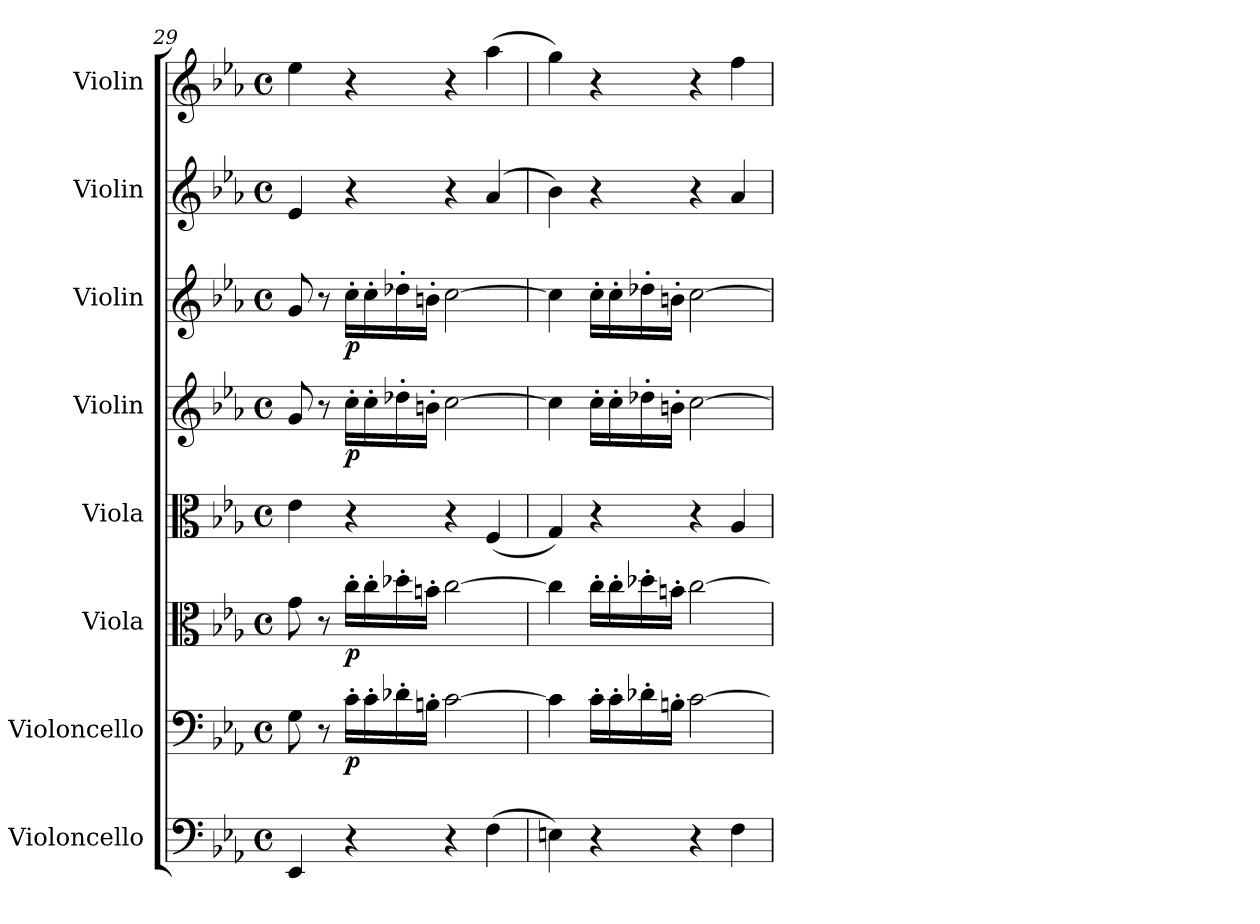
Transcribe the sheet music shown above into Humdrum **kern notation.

**kern	**kern	**dynam	**kern	**dynam	**kern	**kern	**dynam	**kern	**dynam	**kern	**kern
*part8	*part7	*part7	*part6	*part6	*part5	*part4	*part4	*part3	*part3	*part2	*part1
*staff8	*staff7	*staff7	*staff6	*staff6	*staff5	*staff4	*staff4	*staff3	*staff3	*staff2	*staff1
*I"Violoncello	*I"Violoncello	*	*I"Viola	*	*I"Viola	*I"Violin	*	*I"Violin	*	*I"Violin	*I"Violin
*I'Vc.	*I'Vc.	*	*I'Vla.	*	*I'Vla.	*I'Vln.	*	*I'Vln.	*	*I'Vln.	*I'Vln.
*clefF4	*clefF4	*	*clefC3	*	*clefC3	*clefG2	*	*clefG2	*	*clefG2	*clefG2
*k[b-e-a-]	*k[b-e-a-]	*	*k[b-e-a-]	*	*k[b-e-a-]	*k[b-e-a-]	*	*k[b-e-a-]	*	*k[b-e-a-]	*k[b-e-a-]
*M4/4	*M4/4	*	*M4/4	*	*M4/4	*M4/4	*	*M4/4	*	*M4/4	*M4/4
*met(c)	*met(c)	*	*met(c)	*	*met(c)	*met(c)	*	*met(c)	*	*met(c)	*met(c)
=29	=29	=29	=29	=29	=29	=29	=29	=29	=29	=29	=29
4EE-/	8G\	.	8g\	.	4e-\	8g/	.	8g/	.	4e-/	4ee-\
.	8r	.	8r	.	.	8r	.	8r	.	.	.
!	!	!LO:DY:b	!	!LO:DY:b	!	!	!LO:DY:b	!	!LO:DY:b	!	!
4r	16c'\LL	p	16cc'\LL	p	4r	16cc'\LL	p	16cc'\LL	p	4r	4r
.	16c'\	.	16cc'\	.	.	16cc'\	.	16cc'\	.	.	.
.	16d-X'\	.	16dd-X'\	.	.	16dd-X'\	.	16dd-X'\	.	.	.
.	16Bn'\JJ	.	16bn'\JJ	.	.	16bn'\JJ	.	16bn'\JJ	.	.	.
4r	[2c\	.	[2cc\	.	4r	[2cc\	.	[2cc\	.	4r	4r
(>4F\	.	.	.	.	(<4F/	.	.	.	.	(<4a-/	(>4aa-\
=30	=30	=30	=30	=30	=30	=30	=30	=30	=30	=30	=30
4En\)	4c\]	.	4cc\]	.	4G/)	4cc\]	.	4cc\]	.	4b-\)	4gg\)
4r	16c'\LL	.	16cc'\LL	.	4r	16cc'\LL	.	16cc'\LL	.	4r	4r
.	16c'\	.	16cc'\	.	.	16cc'\	.	16cc'\	.	.	.
.	16d-X'\	.	16dd-X'\	.	.	16dd-X'\	.	16dd-X'\	.	.	.
.	16Bn'\JJ	.	16bn'\JJ	.	.	16bn'\JJ	.	16bn'\JJ	.	.	.
4r	[2c\	.	[2cc\	.	4r	[2cc\	.	[2cc\	.	4r	4r
4F\	.	.	.	.	4A-/	.	.	.	.	4a-/	4ff\
=	=	=	=	=	=	=	=	=	=	=	=
*-	*-	*-	*-	*-	*-	*-	*-	*-	*-	*-	*-
